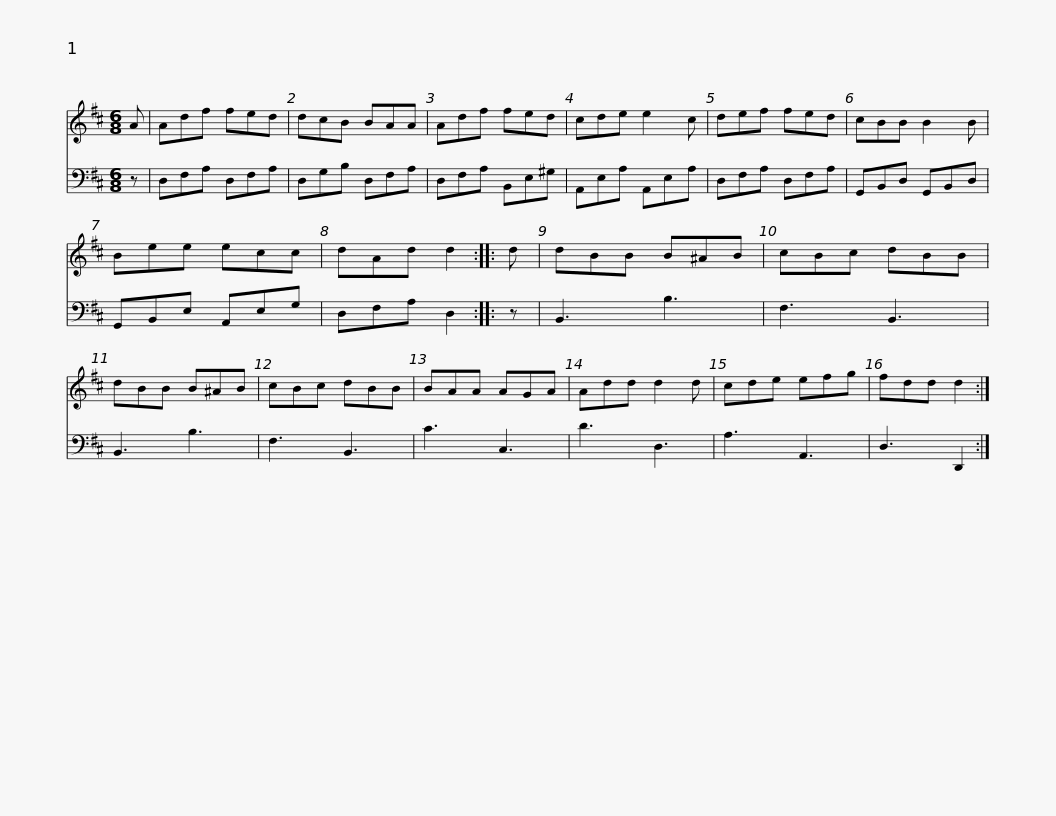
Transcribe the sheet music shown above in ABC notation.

X:1
%%score 1 2
L:1/8
M:6/8
I:linebreak $
K:D
V:1 treble
V:2 bass
V:1
 A | Adf fed | dcB BAA | Adf fed | cde e2 c | %5
 def fed | cBB B2 B | Bee ecc |$ dAd d2 :: d | %10
 dBB B^AB | cBc dBB | dBB B^AB | cBc dBB | BAA AGA | %15
 Add d2 d |$ cde efg | fdd d2 :| %18
V:2
 z | D,F,A, D,F,A, | D,G,B, D,F,A, | D,F,A, B,,E,^G, | A,,E,A, A,,E,A, | %5
 D,F,A, D,F,A, | G,,B,,D, G,,B,,D, | G,,B,,E, A,,E,G, |$ D,F,A, D,2 :: z | %10
 B,,3 B,3 | F,3 B,,3 | B,,3 B,3 | F,3 B,,3 | C3 C,3 | %15
 D3 D,3 |$ A,3 A,,3 | D,3 D,,2 :| %18
